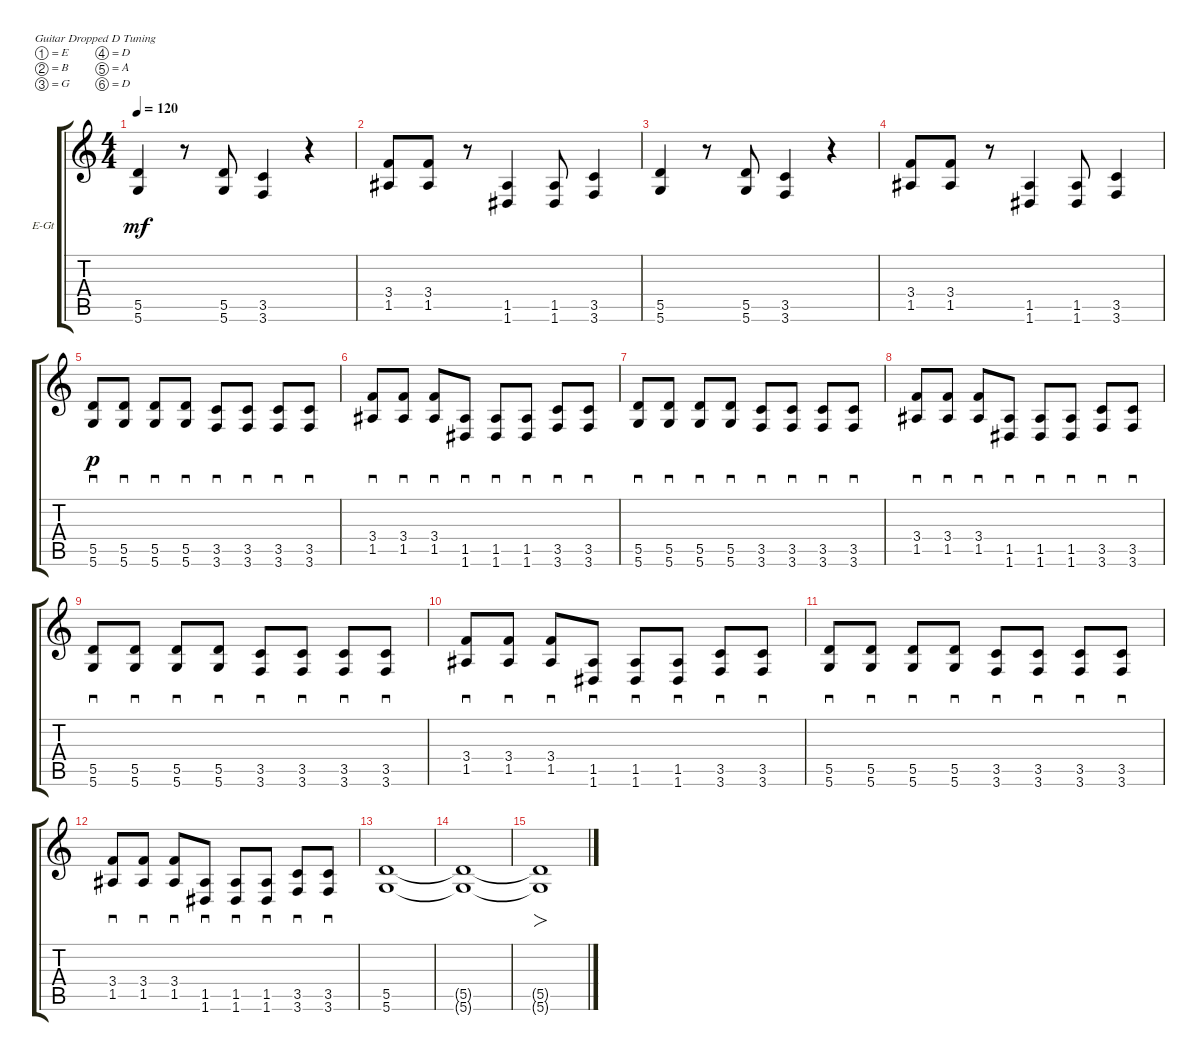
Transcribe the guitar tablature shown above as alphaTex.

\bracketExtendMode groupsimilarinstruments
\firstSystemTrackNameOrientation horizontal
\otherSystemsTrackNameOrientation horizontal
\track ("Rhythm Guitar" "E-Gt") {instrument distortionguitar}
\staff {score tabs}
\tuning (E4 B3 G3 D3 A2 D2)
\ts (4 4)
\tempo 120
\clef g2
\ks c
(5.6 5.5).4{dy mf} r.8 (5.5 5.6).8 (3.6 3.5).4 r.4 |
(3.4 1.5).8 (3.4 1.5).8 r.8 (1.6 1.5).4 (1.5 1.6).8 (3.6 3.5).4 |
(5.6 5.5).4 r.8 (5.5 5.6).8 (3.6 3.5).4 r.4 |
(3.4 1.5).8 (3.4 1.5).8 r.8 (1.6 1.5).4 (1.5 1.6).8 (3.6 3.5).4 |
(5.6 5.5).8{sd dy p} (5.6 5.5).8{sd} (5.6 5.5).8{sd} (5.6 5.5).8{sd} (3.6 3.5).8{sd} (3.6 3.5).8{sd} (3.6 3.5).8{sd} (3.6 3.5).8{sd} |
(1.5 3.4).8{sd} (1.5 3.4).8{sd} (1.5 3.4).8{sd} (1.6 1.5).8{sd} (1.6 1.5).8{sd} (1.6 1.5).8{sd} (3.6 3.5).8{sd} (3.5 3.6).8{sd} |
(5.6 5.5).8{sd} (5.6 5.5).8{sd} (5.6 5.5).8{sd} (5.6 5.5).8{sd} (3.6 3.5).8{sd} (3.6 3.5).8{sd} (3.6 3.5).8{sd} (3.6 3.5).8{sd} |
(1.5 3.4).8{sd} (1.5 3.4).8{sd} (1.5 3.4).8{sd} (1.6 1.5).8{sd} (1.6 1.5).8{sd} (1.6 1.5).8{sd} (3.6 3.5).8{sd} (3.5 3.6).8{sd} |
(5.6 5.5).8{sd} (5.6 5.5).8{sd} (5.6 5.5).8{sd} (5.6 5.5).8{sd} (3.6 3.5).8{sd} (3.6 3.5).8{sd} (3.6 3.5).8{sd} (3.6 3.5).8{sd} |
(1.5 3.4).8{sd} (1.5 3.4).8{sd} (1.5 3.4).8{sd} (1.6 1.5).8{sd} (1.6 1.5).8{sd} (1.6 1.5).8{sd} (3.6 3.5).8{sd} (3.5 3.6).8{sd} |
(5.6 5.5).8{sd} (5.6 5.5).8{sd} (5.6 5.5).8{sd} (5.6 5.5).8{sd} (3.6 3.5).8{sd} (3.6 3.5).8{sd} (3.6 3.5).8{sd} (3.6 3.5).8{sd} |
(1.5 3.4).8{sd} (1.5 3.4).8{sd} (1.5 3.4).8{sd} (1.6 1.5).8{sd} (1.6 1.5).8{sd} (1.6 1.5).8{sd} (3.6 3.5).8{sd} (3.5 3.6).8{sd} |
(5.6 5.5).1 |
(5.6{t} 5.5{t}).1 |
(5.6{t} 5.5{t}).1{fo}
